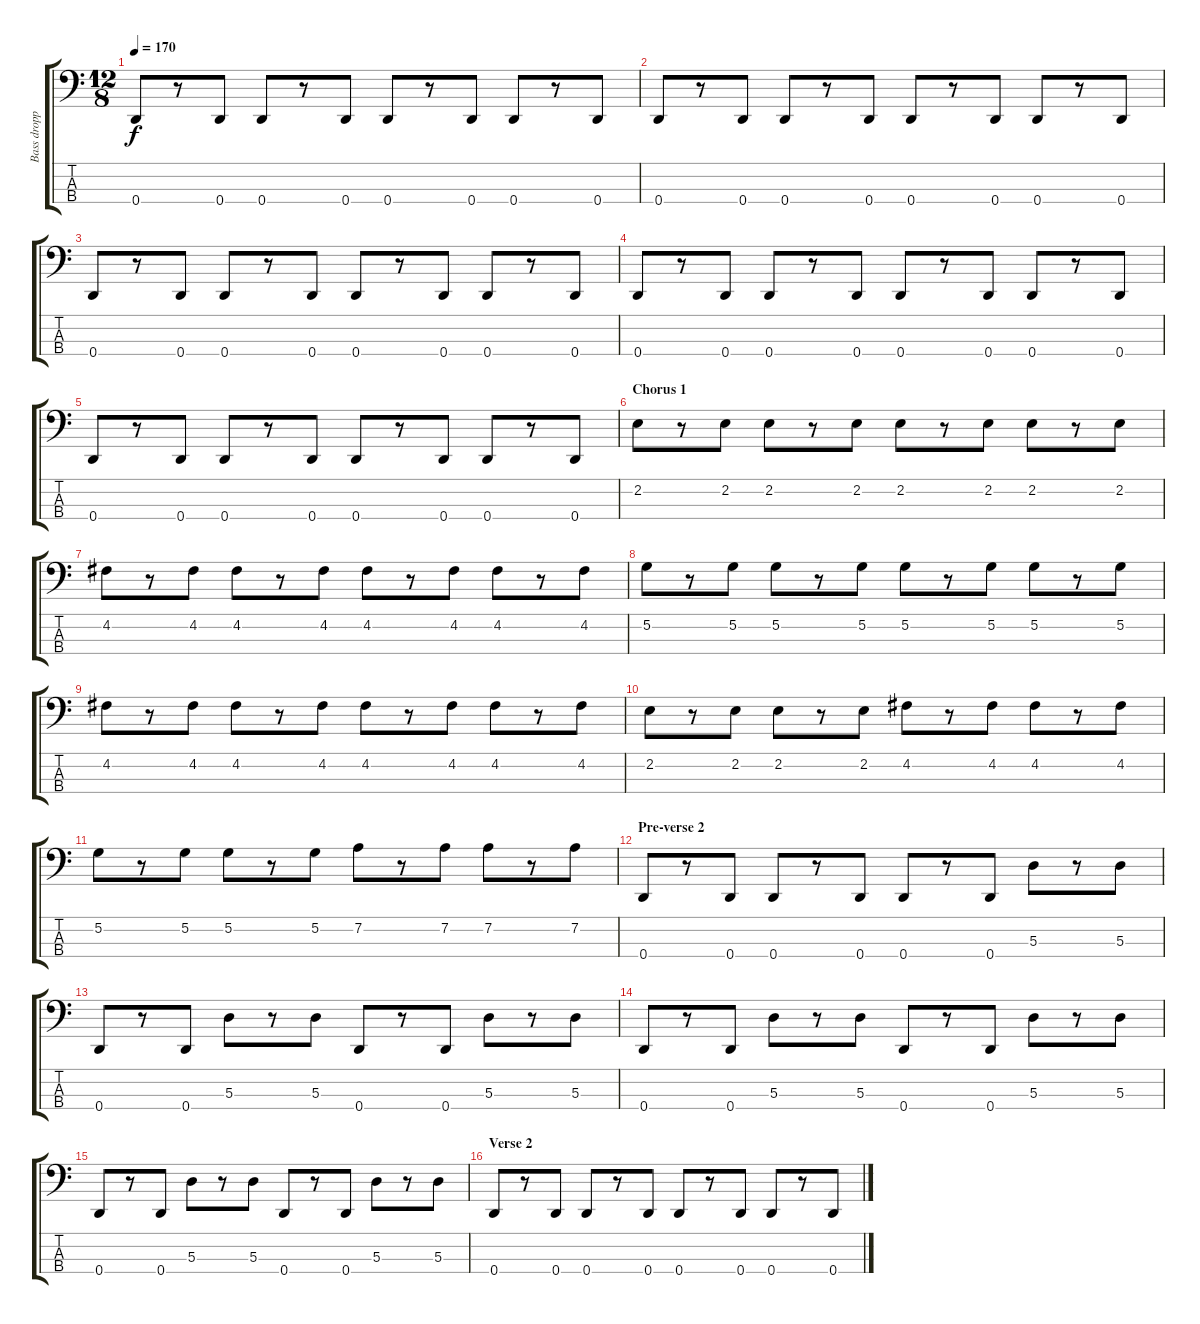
\track ("Bass dropped D" "Bass dropp") {instrument electricbassfinger}
\staff {score tabs}
\tuning (G2 D2 A1 D1) {hide}
\ts (12 8)
\tempo 170
\clef f4
\ks c
0.4.8{dy f} r.8 0.4.8 0.4.8 r.8 0.4.8 0.4.8 r.8 0.4.8 0.4.8 r.8 0.4.8 |
0.4.8 r.8 0.4.8 0.4.8 r.8 0.4.8 0.4.8 r.8 0.4.8 0.4.8 r.8 0.4.8 |
0.4.8 r.8 0.4.8 0.4.8 r.8 0.4.8 0.4.8 r.8 0.4.8 0.4.8 r.8 0.4.8 |
0.4.8 r.8 0.4.8 0.4.8 r.8 0.4.8 0.4.8 r.8 0.4.8 0.4.8 r.8 0.4.8 |
0.4.8 r.8 0.4.8 0.4.8 r.8 0.4.8 0.4.8 r.8 0.4.8 0.4.8 r.8 0.4.8 |
\section ("" "Chorus 1")
2.2.8 r.8 2.2.8 2.2.8 r.8 2.2.8 2.2.8 r.8 2.2.8 2.2.8 r.8 2.2.8 |
4.2.8 r.8 4.2.8 4.2.8 r.8 4.2.8 4.2.8 r.8 4.2.8 4.2.8 r.8 4.2.8 |
5.2.8 r.8 5.2.8 5.2.8 r.8 5.2.8 5.2.8 r.8 5.2.8 5.2.8 r.8 5.2.8 |
4.2.8 r.8 4.2.8 4.2.8 r.8 4.2.8 4.2.8 r.8 4.2.8 4.2.8 r.8 4.2.8 |
2.2.8 r.8 2.2.8 2.2.8 r.8 2.2.8 4.2.8 r.8 4.2.8 4.2.8 r.8 4.2.8 |
5.2.8 r.8 5.2.8 5.2.8 r.8 5.2.8 7.2.8 r.8 7.2.8 7.2.8 r.8 7.2.8 |
\section ("" "Pre-verse 2")
0.4.8 r.8 0.4.8 0.4.8 r.8 0.4.8 0.4.8 r.8 0.4.8 5.3.8 r.8 5.3.8 |
0.4.8 r.8 0.4.8 5.3.8 r.8 5.3.8 0.4.8 r.8 0.4.8 5.3.8 r.8 5.3.8 |
0.4.8 r.8 0.4.8 5.3.8 r.8 5.3.8 0.4.8 r.8 0.4.8 5.3.8 r.8 5.3.8 |
0.4.8 r.8 0.4.8 5.3.8 r.8 5.3.8 0.4.8 r.8 0.4.8 5.3.8 r.8 5.3.8 |
\section ("" "Verse 2")
0.4.8 r.8 0.4.8 0.4.8 r.8 0.4.8 0.4.8 r.8 0.4.8 0.4.8 r.8 0.4.8
